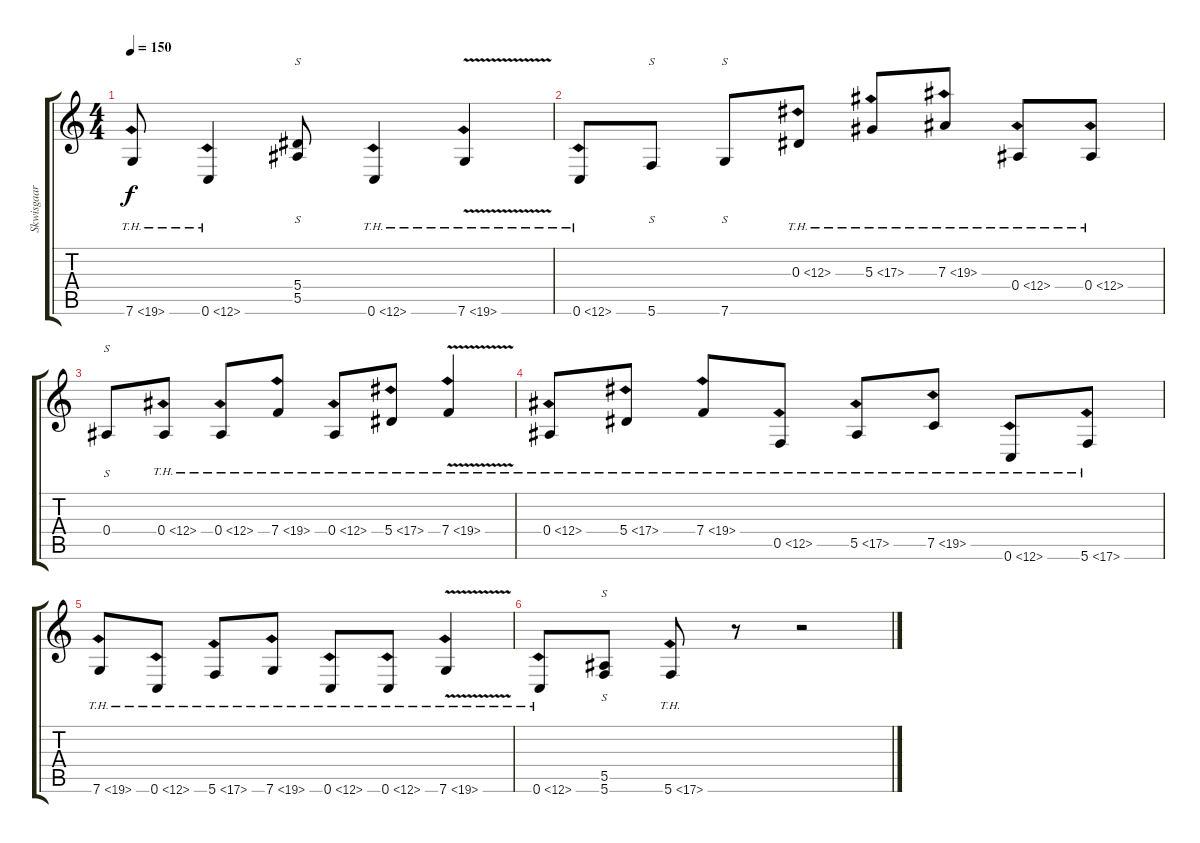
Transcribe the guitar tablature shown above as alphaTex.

\track ("Skwisgaar Skwigelf (Solo Guitar)" "Skwisgaar ") {instrument distortionguitar}
\staff {score tabs}
\tuning (C4 G3 Eb3 Bb2 F2 C2) {hide}
\ts (4 4)
\tempo 150
\clef g2
\ks c
7.6{th 12}.8{dy f} 0.6{th 12}.4 (5.4 5.5).8{s} 0.6{th 12}.4 7.6{th 12 v}.4 |
0.6{th 12}.8{volume 16} 5.6.8{s} 7.6.8{s} 0.3{th 12}.8 5.3{th 12}.8 7.3{th 12}.8 0.4{th 12}.8 0.4{th 12}.8 |
0.4.8{s} 0.4{th 12}.8 0.4{th 12}.8 7.4{th 12}.8 0.4{th 12}.8 5.4{th 12}.8 7.4{th 12 v}.4 |
0.4{th 12}.8 5.4{th 12}.8 7.4{th 12}.8 0.5{th 12}.8 5.5{th 12}.8 7.5{th 12}.8 0.6{th 12}.8 5.6{th 12}.8 |
7.6{th 12}.8 0.6{th 12}.8 5.6{th 12}.8 7.6{th 12}.8 0.6{th 12}.8 0.6{th 12}.8 7.6{th 12 v}.4 |
0.6{th 12}.8 (5.5 5.6).8{s} 5.6{th 12}.8 r.8 r.2
